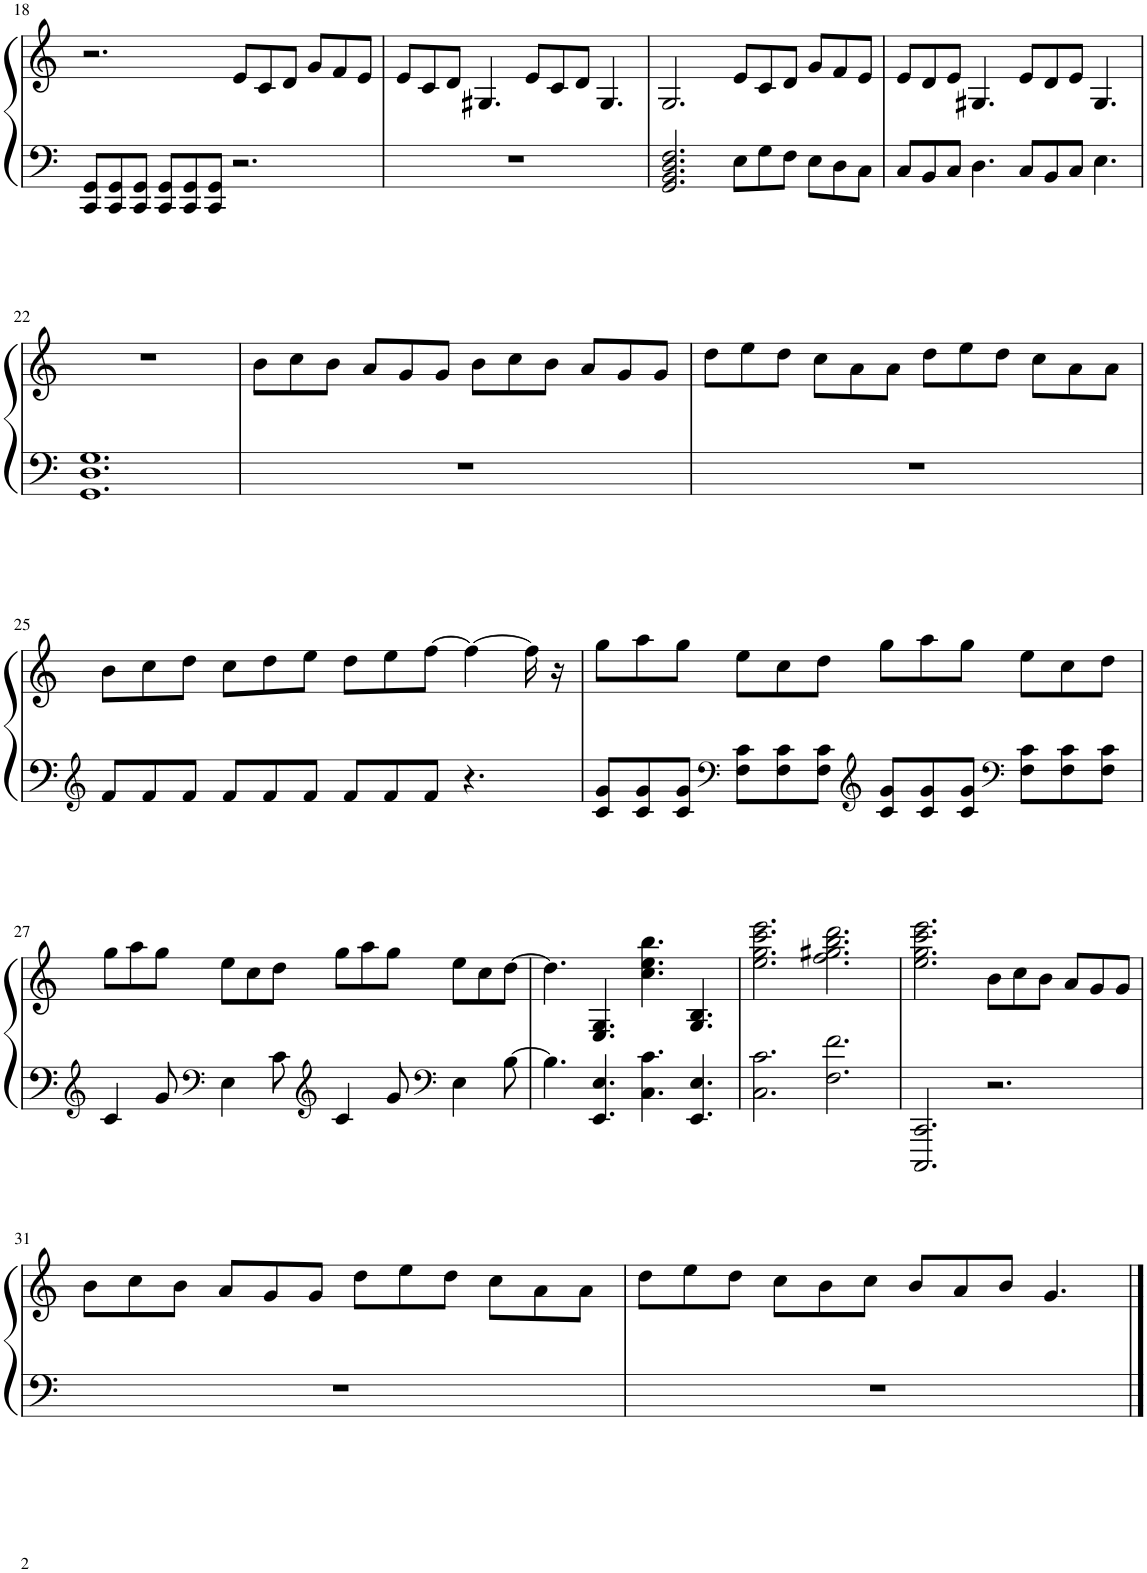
**kern	**kern
*part1	*part1
*staff2	*staff1
*I"Piano	*
*I'Pno.	*
!!LO:PB:g=z
*clefF4	*clefG2
*k[]	*k[]
*M12/8	*M12/8
=18	=18
8CC/ 8GG/L	2.r
8CC/ 8GG/	.
8CC/ 8GG/J	.
8CC/ 8GG/L	.
8CC/ 8GG/	.
8CC/ 8GG/J	.
2.r	8e/L
.	8c/
.	8d/J
.	8g/L
.	8f/
.	8e/J
=19	=19
1.r	8e/L
.	8c/
.	8d/J
.	4.G#X/
.	8e/L
.	8c/
.	8d/J
.	4.G#/
=20	=20
2.GG/ 2.BB/ 2.D/ 2.F/	2.G/
8E\L	8e/L
8G\	8c/
8F\J	8d/J
8E\L	8g/L
8D\	8f/
8C\J	8e/J
=21	=21
8C/L	8e/L
8BB/	8d/
8C/J	8e/J
4.D\	4.G#X/
8C/L	8e/L
8BB/	8d/
8C/J	8e/J
4.E\	4.G#/
!!LO:LB:g=z
=22	=22
1.GG 1.D 1.G	1.r
=23	=23
1.r	8b\L
.	8cc\
.	8b\J
.	8a/L
.	8g/
.	8g/J
.	8b\L
.	8cc\
.	8b\J
.	8a/L
.	8g/
.	8g/J
=24	=24
1.r	8dd\L
.	8ee\
.	8dd\J
.	8cc\L
.	8a\
.	8a\J
.	8dd\L
.	8ee\
.	8dd\J
.	8cc\L
.	8a\
.	8a\J
!!LO:LB:g=z
=25	=25
*clefG2	*
8f/L	8b\L
8f/	8cc\
8f/J	8dd\J
8f/L	8cc\L
8f/	8dd\
8f/J	8ee\J
8f/L	8dd\L
8f/	8ee\
8f/J	[8ff\J
4.r	4ff\_
.	16ff\]
.	16r
=26	=26
8c/ 8g/L	8gg\L
8c/ 8g/	8aa\
8c/ 8g/J	8gg\J
*clefF4	*
8F\ 8c\L	8ee\L
8F\ 8c\	8cc\
8F\ 8c\J	8dd\J
*clefG2	*
8c/ 8g/L	8gg\L
8c/ 8g/	8aa\
8c/ 8g/J	8gg\J
*clefF4	*
8F\ 8c\L	8ee\L
8F\ 8c\	8cc\
8F\ 8c\J	8dd\J
!!LO:LB:g=z
=27	=27
*clefG2	*
4c/	8gg\L
.	8aa\
8g/	8gg\J
*clefF4	*
4E\	8ee\L
.	8cc\
8c\	8dd\J
*clefG2	*
4c/	8gg\L
.	8aa\
8g/	8gg\J
*clefF4	*
4E\	8ee\L
.	8cc\
[8B\	[8dd\J
=28	=28
4.B\]	4.dd\]
4.EE/ 4.E/	4.E/ 4.G/
4.C\ 4.c\	4.cc\ 4.ee\ 4.bb\
4.EE/ 4.E/	4.G/ 4.B/
=29	=29
2.C\ 2.c\	2.ee\ 2.gg\ 2.ccc\ 2.eee\
2.F\ 2.f\	2.ff\ 2.gg#X\ 2.bb\ 2.ddd\
=30	=30
2.CCC/ 2.CC/	2.ee\ 2.gg\ 2.ccc\ 2.eee\
2.r	8b\L
.	8cc\
.	8b\J
.	8a/L
.	8g/
.	8g/J
!!LO:LB:g=z
=31	=31
1.r	8b\L
.	8cc\
.	8b\J
.	8a/L
.	8g/
.	8g/J
.	8dd\L
.	8ee\
.	8dd\J
.	8cc\L
.	8a\
.	8a\J
=32	=32
1.r	8dd\L
.	8ee\
.	8dd\J
.	8cc\L
.	8b\
.	8cc\J
.	8b/L
.	8a/
.	8b/J
.	4.g/
==	==
*-	*-
